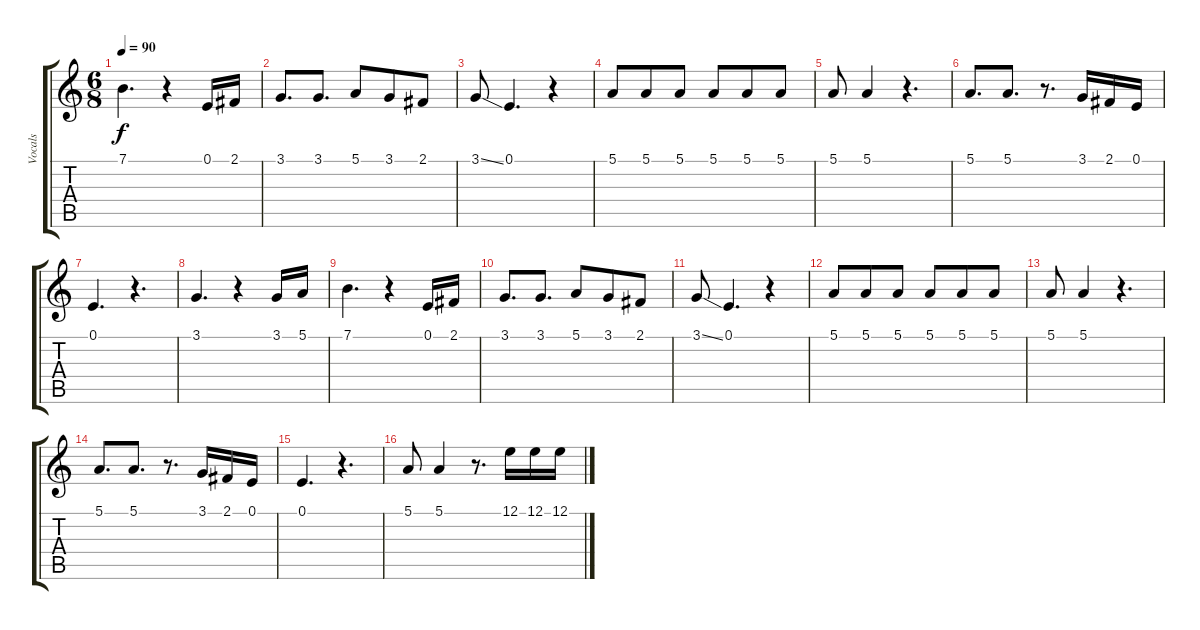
\track ("Vocals" "Vocals") {instrument flute}
\staff {score tabs}
\tuning (E4 B3 G3 D3 A2 E2) {hide}
\ts (6 8)
\tempo 90
\clef g2
\ks c
7.1.4{d dy f} r.4 0.1.16 2.1.16 |
3.1.8{d} 3.1.8{d} 5.1.8 3.1.8 2.1.8 |
3.1{ss}.8 0.1.4{d} r.4 |
5.1.8 5.1.8 5.1.8 5.1.8 5.1.8 5.1.8 |
5.1.8 5.1.4 r.4{d} |
5.1.8{d} 5.1.8{d} r.8{d} 3.1.16 2.1.16 0.1.16 |
0.1.4{d} r.4{d} |
3.1.4{d} r.4 3.1.16 5.1.16 |
7.1.4{d} r.4 0.1.16 2.1.16 |
3.1.8{d} 3.1.8{d} 5.1.8 3.1.8 2.1.8 |
3.1{ss}.8 0.1.4{d} r.4 |
5.1.8 5.1.8 5.1.8 5.1.8 5.1.8 5.1.8 |
5.1.8 5.1.4 r.4{d} |
5.1.8{d} 5.1.8{d} r.8{d} 3.1.16 2.1.16 0.1.16 |
0.1.4{d} r.4{d} |
5.1.8 5.1.4 r.8{d} 12.1.16 12.1.16 12.1.16
